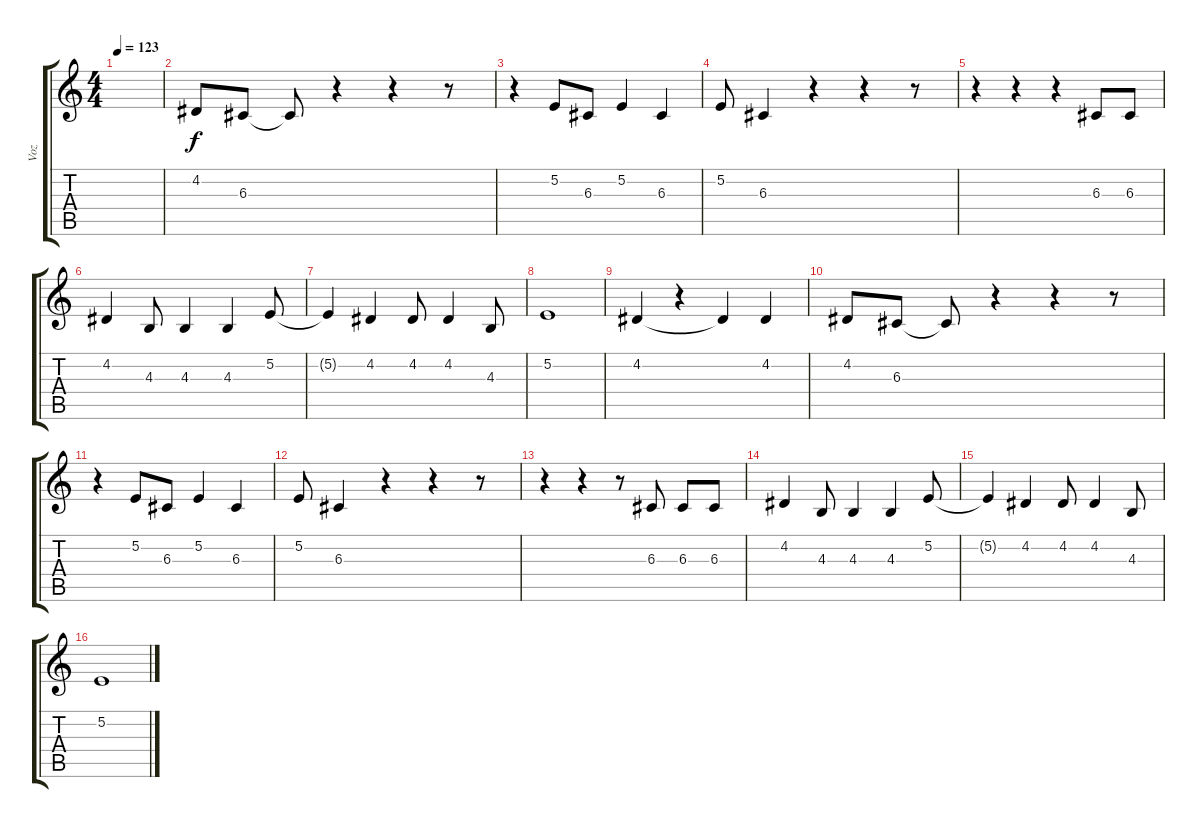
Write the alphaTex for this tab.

\track ("Voz" "Voz") {instrument cello}
\staff {score tabs}
\tuning (E4 B3 G3 D3 A2 E2) {hide}
\ts (4 4)
\tempo 123
\clef g2
\ks c
|
4.2.8 6.3.8 6.3{t}.8 r.4 r.4 r.8 |
r.4 5.2.8 6.3.8 5.2.4 6.3.4 |
5.2.8 6.3.4 r.4 r.4 r.8 |
r.4 r.4 r.4 6.3.8 6.3.8 |
4.2.4 4.3.8 4.3.4 4.3.4 5.2.8 |
5.2{t}.4 4.2.4 4.2.8 4.2.4 4.3.8 |
5.2.1 |
4.2.4 r.4 4.2{t}.4 4.2.4 |
4.2.8 6.3.8 6.3{t}.8 r.4 r.4 r.8 |
r.4 5.2.8 6.3.8 5.2.4 6.3.4 |
5.2.8 6.3.4 r.4 r.4 r.8 |
r.4 r.4 r.8 6.3.8 6.3.8 6.3.8 |
4.2.4 4.3.8 4.3.4 4.3.4 5.2.8 |
5.2{t}.4 4.2.4 4.2.8 4.2.4 4.3.8 |
5.2.1
